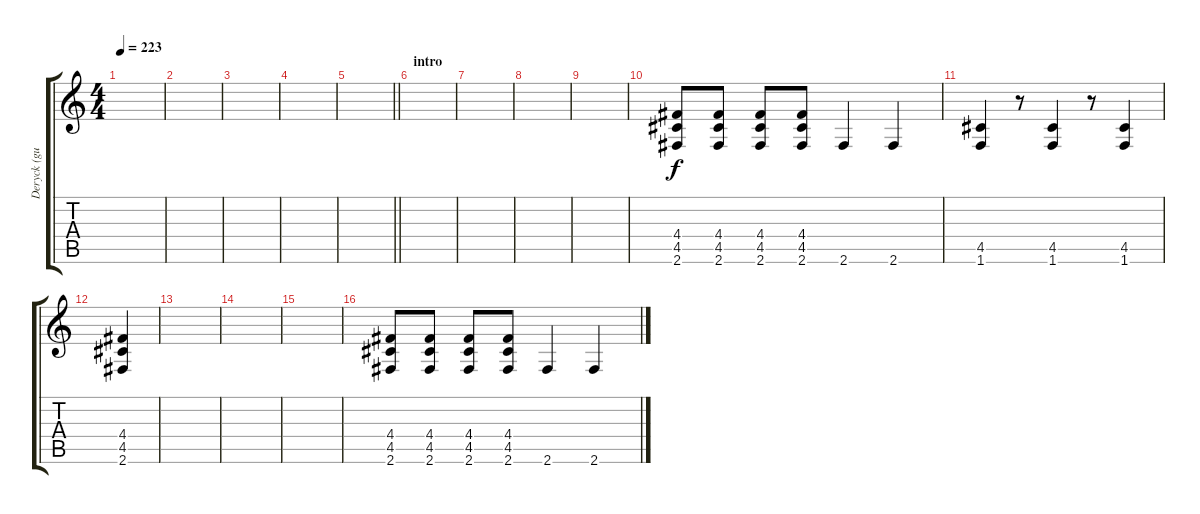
\track ("Deryck (guitar 1)" "Deryck (gu") {instrument distortionguitar}
\staff {score tabs}
\tuning (E4 B3 G3 D3 A2 E2) {hide}
\ts (4 4)
\tempo 223
\clef g2
\ks c
|
|
|
|
\barLineRight lightlight
|
\section ("" "intro")
|
|
|
|
(4.4 4.5 2.6).8 (4.4 4.5 2.6).8 (4.4 4.5 2.6).8 (4.4 4.5 2.6).8 2.6.4 2.6.4 |
(4.5 1.6).4 r.8 (4.5 1.6).4 r.8 (4.5 1.6).4 |
(4.4 4.5 2.6).4 |
|
|
|
(4.4 4.5 2.6).8 (4.4 4.5 2.6).8 (4.4 4.5 2.6).8 (4.4 4.5 2.6).8 2.6.4 2.6.4
